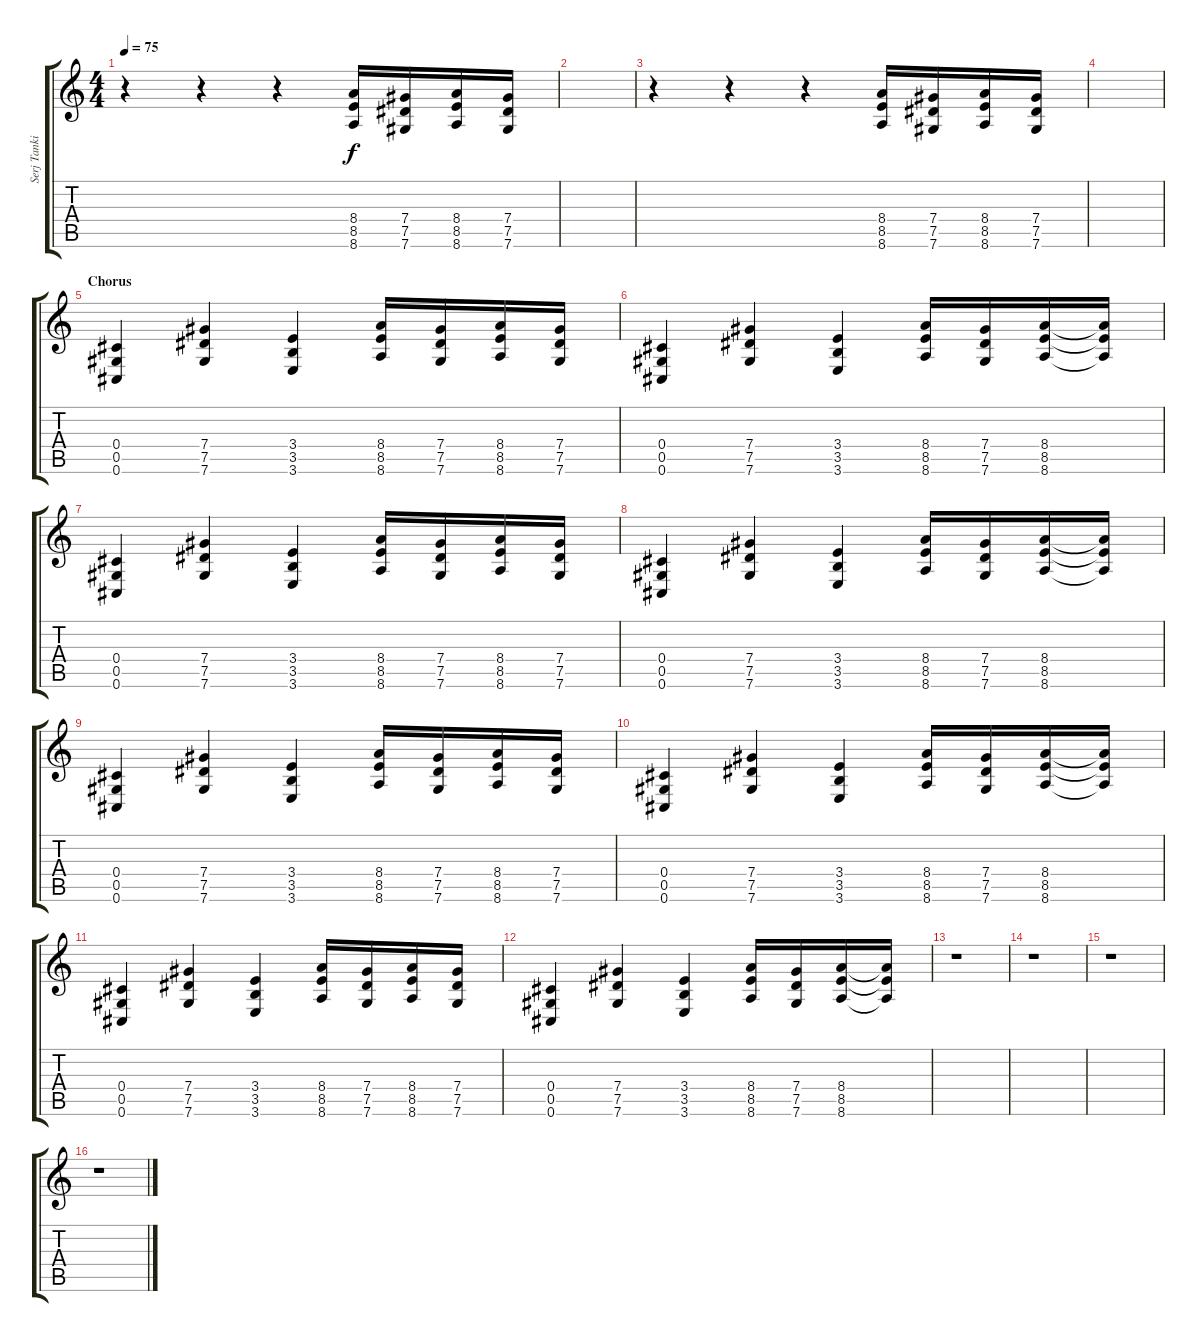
\track ("Serj Tankian" "Serj Tanki") {instrument distortionguitar}
\staff {score tabs}
\tuning (Eb4 Bb3 Gb3 Db3 Ab2 Db2) {hide}
\ts (4 4)
\tempo 75
\clef g2
\ks c
r.4{dy f} r.4 r.4 (8.4 8.5 8.6).16 (7.4 7.5 7.6).16 (8.4 8.5 8.6).16 (7.4 7.5 7.6).16 |
|
r.4 r.4 r.4 (8.4 8.5 8.6).16 (7.4 7.5 7.6).16 (8.4 8.5 8.6).16 (7.4 7.5 7.6).16 |
|
\section ("" "Chorus")
(0.4 0.5 0.6).4 (7.4 7.5 7.6).4 (3.4 3.5 3.6).4 (8.4 8.5 8.6).16 (7.4 7.5 7.6).16 (8.4 8.5 8.6).16 (7.4 7.5 7.6).16 |
(0.4 0.5 0.6).4 (7.4 7.5 7.6).4 (3.4 3.5 3.6).4 (8.4 8.5 8.6).16 (7.4 7.5 7.6).16 (8.4 8.5 8.6).16 (8.4{t} 8.5{t} 8.6{t}).16 |
(0.4 0.5 0.6).4 (7.4 7.5 7.6).4 (3.4 3.5 3.6).4 (8.4 8.5 8.6).16 (7.4 7.5 7.6).16 (8.4 8.5 8.6).16 (7.4 7.5 7.6).16 |
(0.4 0.5 0.6).4 (7.4 7.5 7.6).4 (3.4 3.5 3.6).4 (8.4 8.5 8.6).16 (7.4 7.5 7.6).16 (8.4 8.5 8.6).16 (8.4{t} 8.5{t} 8.6{t}).16 |
(0.4 0.5 0.6).4 (7.4 7.5 7.6).4 (3.4 3.5 3.6).4 (8.4 8.5 8.6).16 (7.4 7.5 7.6).16 (8.4 8.5 8.6).16 (7.4 7.5 7.6).16 |
(0.4 0.5 0.6).4 (7.4 7.5 7.6).4 (3.4 3.5 3.6).4 (8.4 8.5 8.6).16 (7.4 7.5 7.6).16 (8.4 8.5 8.6).16 (8.4{t} 8.5{t} 8.6{t}).16 |
(0.4 0.5 0.6).4 (7.4 7.5 7.6).4 (3.4 3.5 3.6).4 (8.4 8.5 8.6).16 (7.4 7.5 7.6).16 (8.4 8.5 8.6).16 (7.4 7.5 7.6).16 |
(0.4 0.5 0.6).4 (7.4 7.5 7.6).4 (3.4 3.5 3.6).4 (8.4 8.5 8.6).16 (7.4 7.5 7.6).16 (8.4 8.5 8.6).16 (8.4{t} 8.5{t} 8.6{t}).16 |
r.1 |
r.1 |
r.1 |
r.1
